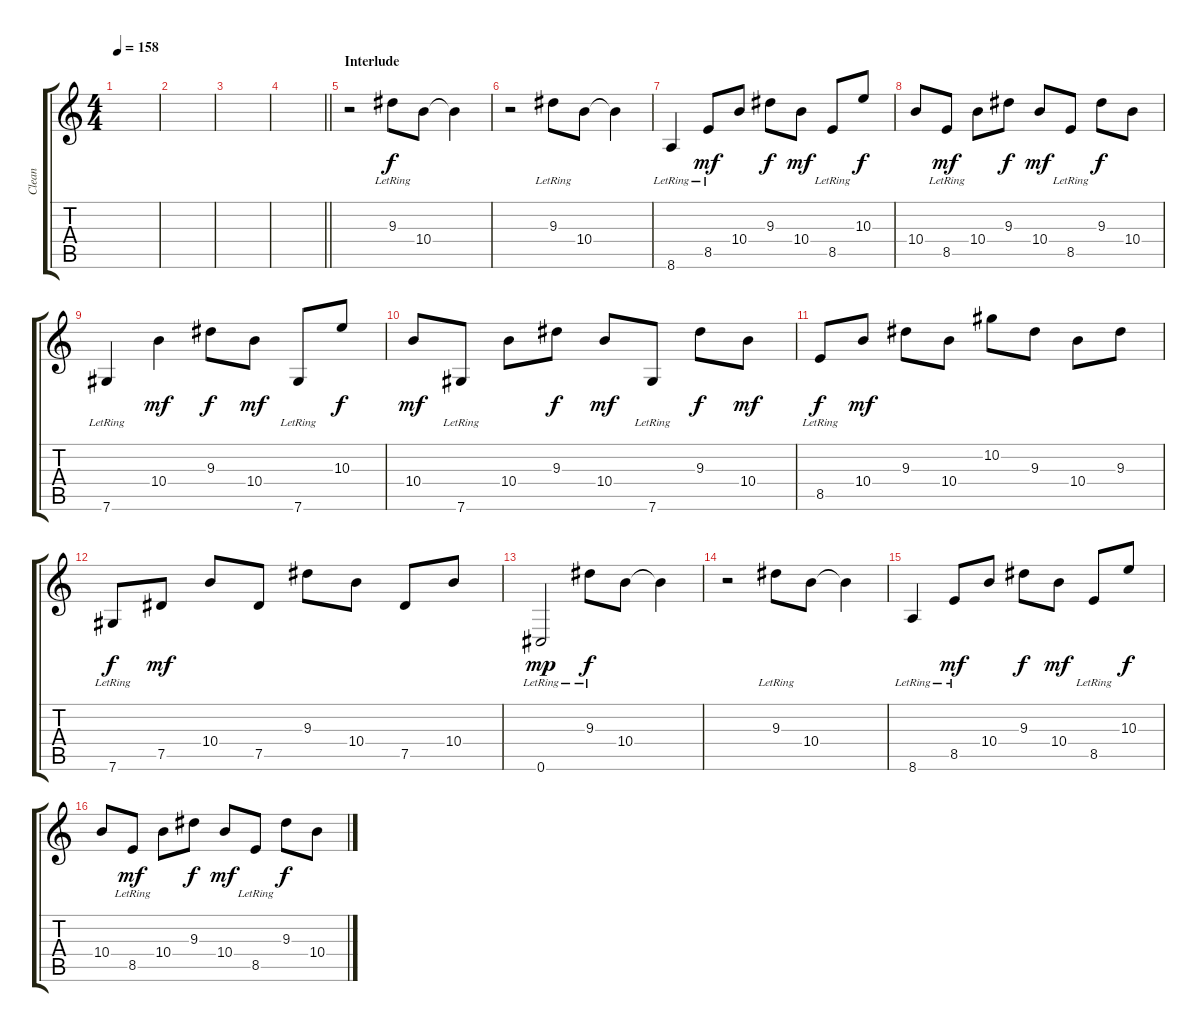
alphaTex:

\track ("Clean" "Clean") {instrument electricguitarclean}
\staff {score tabs}
\tuning (Eb4 Bb3 Gb3 Db3 Ab2 Db2) {hide}
\ts (4 4)
\tempo 158
\clef g2
\ks c
|
|
|
\barLineRight lightlight
|
\section ("" "Interlude")
r.2 9.3{lr}.8 10.4.8 10.4{t}.4 |
r.2 9.3{lr}.8 10.4.8 10.4{t}.4 |
8.6{lr}.4 8.5{lr}.8{dy mf} 10.4.8 9.3.8{dy f} 10.4.8{dy mf} 8.5{lr}.8 10.3.8{dy f} |
10.4.8 8.5{lr}.8{dy mf} 10.4.8 9.3.8{dy f} 10.4.8{dy mf} 8.5{lr}.8 9.3.8{dy f} 10.4.8 |
7.6{lr}.4 10.4.4{dy mf} 9.3.8{dy f} 10.4.8{dy mf} 7.6{lr}.8 10.3.8{dy f} |
10.4.8{dy mf} 7.6{lr}.8 10.4.8 9.3.8{dy f} 10.4.8{dy mf} 7.6{lr}.8 9.3.8{dy f} 10.4.8{dy mf} |
8.5{lr}.8{dy f} 10.4.8{dy mf} 9.3.8 10.4.8 10.2.8 9.3.8 10.4.8 9.3.8 |
7.6{lr}.8{dy f} 7.5.8{dy mf} 10.4.8 7.5.8 9.3.8 10.4.8 7.5.8 10.4.8 |
0.6{lr}.2{dy mp} 9.3{lr}.8{dy f} 10.4.8 10.4{t}.4 |
r.2 9.3{lr}.8 10.4.8 10.4{t}.4 |
8.6{lr}.4 8.5{lr}.8{dy mf} 10.4.8 9.3.8{dy f} 10.4.8{dy mf} 8.5{lr}.8 10.3.8{dy f} |
10.4.8 8.5{lr}.8{dy mf} 10.4.8 9.3.8{dy f} 10.4.8{dy mf} 8.5{lr}.8 9.3.8{dy f} 10.4.8
